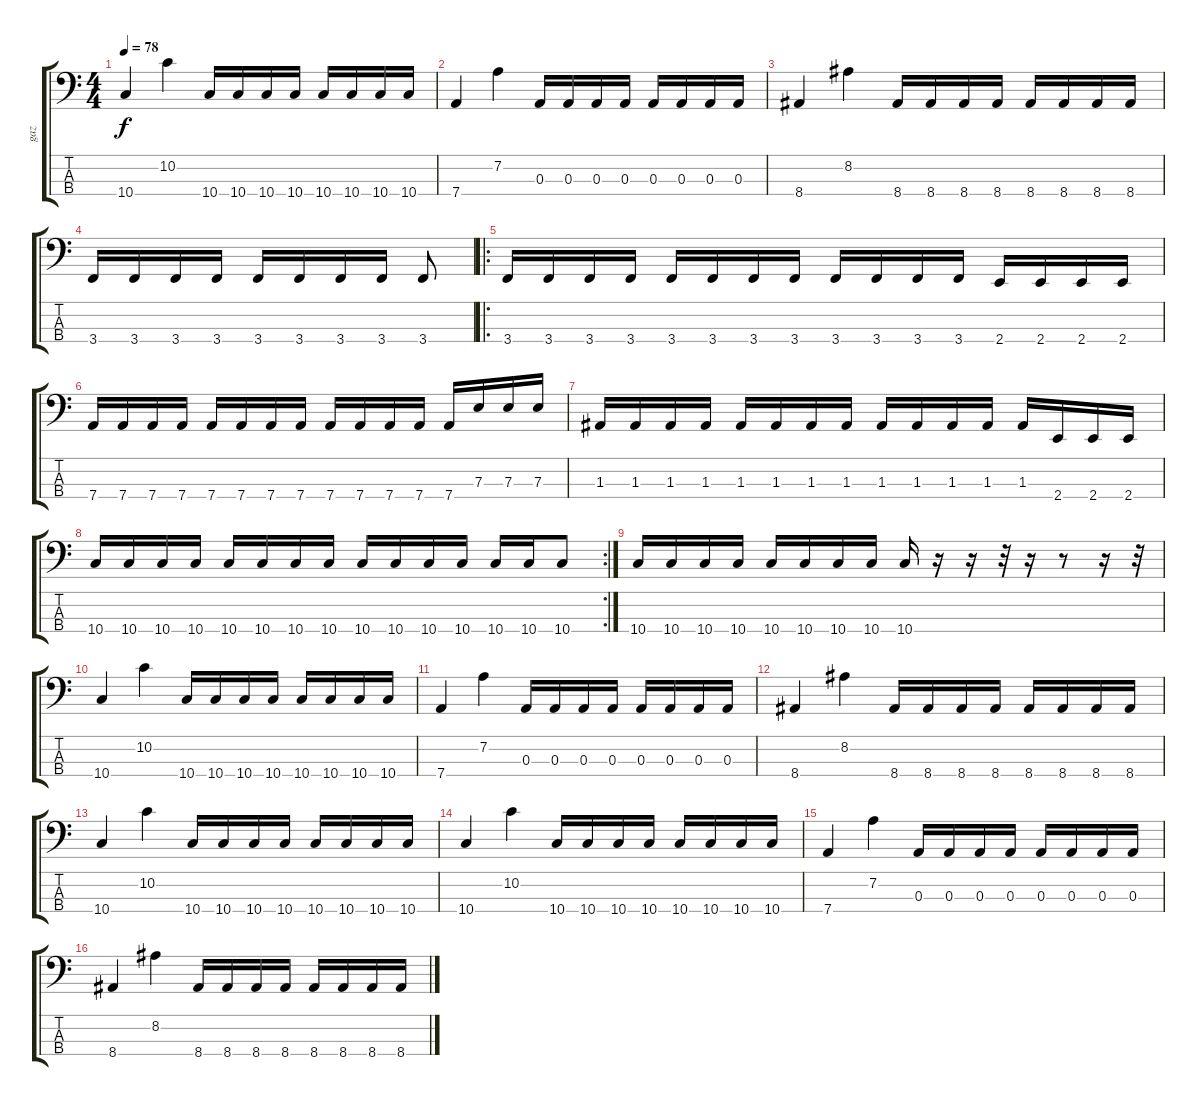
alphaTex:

\track ("gaz" "gaz") {instrument electricbasspick}
\staff {score tabs}
\tuning (G2 D2 A1 D1) {hide}
\ts (4 4)
\tempo 78
\clef f4
\ks c
10.4.4{dy f} 10.2.4 10.4.16 10.4.16 10.4.16 10.4.16 10.4.16 10.4.16 10.4.16 10.4.16 |
7.4.4 7.2.4 0.3.16 0.3.16 0.3.16 0.3.16 0.3.16 0.3.16 0.3.16 0.3.16 |
8.4.4 8.2.4 8.4.16 8.4.16 8.4.16 8.4.16 8.4.16 8.4.16 8.4.16 8.4.16 |
3.4.16 3.4.16 3.4.16 3.4.16 3.4.16 3.4.16 3.4.16 3.4.16 3.4.8 |
\ro
3.4.16 3.4.16 3.4.16 3.4.16 3.4.16 3.4.16 3.4.16 3.4.16 3.4.16 3.4.16 3.4.16 3.4.16 2.4.16 2.4.16 2.4.16 2.4.16 |
7.4.16 7.4.16 7.4.16 7.4.16 7.4.16 7.4.16 7.4.16 7.4.16 7.4.16 7.4.16 7.4.16 7.4.16 7.4.16 7.3.16 7.3.16 7.3.16 |
1.3.16 1.3.16 1.3.16 1.3.16 1.3.16 1.3.16 1.3.16 1.3.16 1.3.16 1.3.16 1.3.16 1.3.16 1.3.16 2.4.16 2.4.16 2.4.16 |
\rc 2
10.4.16 10.4.16 10.4.16 10.4.16 10.4.16 10.4.16 10.4.16 10.4.16 10.4.16 10.4.16 10.4.16 10.4.16 10.4.16 10.4.16 10.4.8 |
10.4.16 10.4.16 10.4.16 10.4.16 10.4.16 10.4.16 10.4.16 10.4.16 10.4.16 r.16 r.16 r.32 r.16 r.8 r.16 r.32 |
10.4.4 10.2.4 10.4.16 10.4.16 10.4.16 10.4.16 10.4.16 10.4.16 10.4.16 10.4.16 |
7.4.4 7.2.4 0.3.16 0.3.16 0.3.16 0.3.16 0.3.16 0.3.16 0.3.16 0.3.16 |
8.4.4 8.2.4 8.4.16 8.4.16 8.4.16 8.4.16 8.4.16 8.4.16 8.4.16 8.4.16 |
10.4.4 10.2.4 10.4.16 10.4.16 10.4.16 10.4.16 10.4.16 10.4.16 10.4.16 10.4.16 |
10.4.4 10.2.4 10.4.16 10.4.16 10.4.16 10.4.16 10.4.16 10.4.16 10.4.16 10.4.16 |
7.4.4 7.2.4 0.3.16 0.3.16 0.3.16 0.3.16 0.3.16 0.3.16 0.3.16 0.3.16 |
8.4.4 8.2.4 8.4.16 8.4.16 8.4.16 8.4.16 8.4.16 8.4.16 8.4.16 8.4.16
